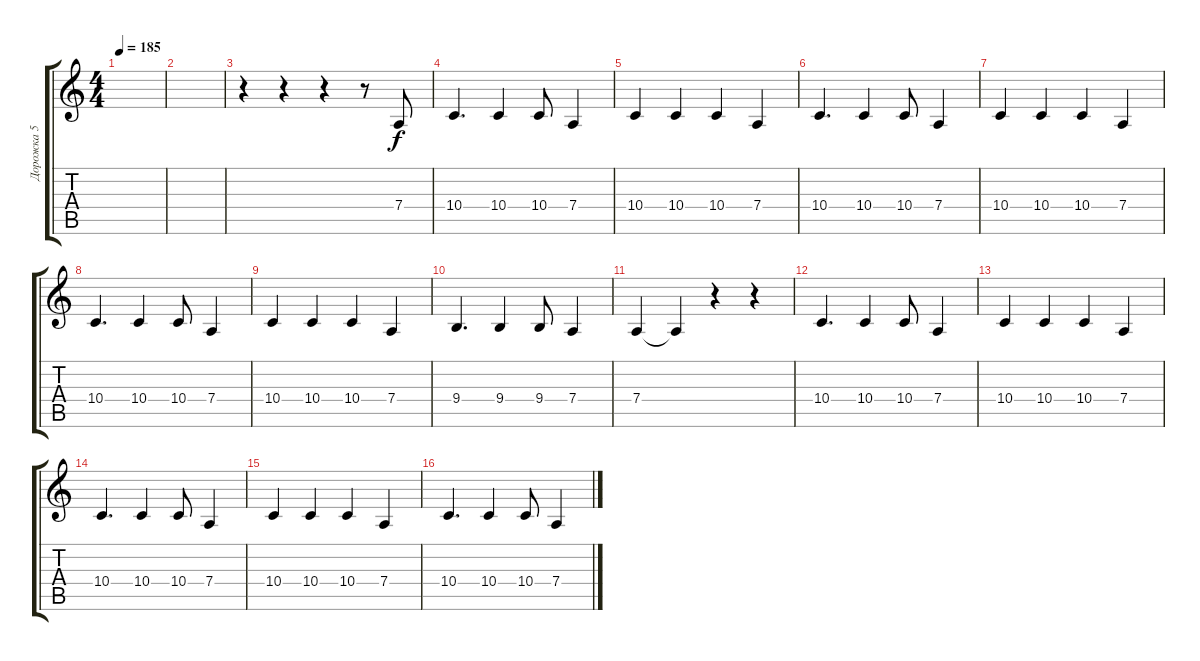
\track ("Дорожка 5" "Дорожка 5") {instrument tuba}
\staff {score tabs}
\tuning (E4 B3 G3 D3 A2 E2) {hide}
\ts (4 4)
\tempo 185
\clef g2
\ks c
|
|
r.4 r.4 r.4 r.8 7.4.8 |
10.4.4{d} 10.4.4 10.4.8 7.4.4 |
10.4.4 10.4.4 10.4.4 7.4.4 |
10.4.4{d} 10.4.4 10.4.8 7.4.4 |
10.4.4 10.4.4 10.4.4 7.4.4 |
10.4.4{d} 10.4.4 10.4.8 7.4.4 |
10.4.4 10.4.4 10.4.4 7.4.4 |
9.4.4{d} 9.4.4 9.4.8 7.4.4 |
7.4.4 7.4{t}.4 r.4 r.4 |
10.4.4{d} 10.4.4 10.4.8 7.4.4 |
10.4.4 10.4.4 10.4.4 7.4.4 |
10.4.4{d} 10.4.4 10.4.8 7.4.4 |
10.4.4 10.4.4 10.4.4 7.4.4 |
10.4.4{d} 10.4.4 10.4.8 7.4.4
